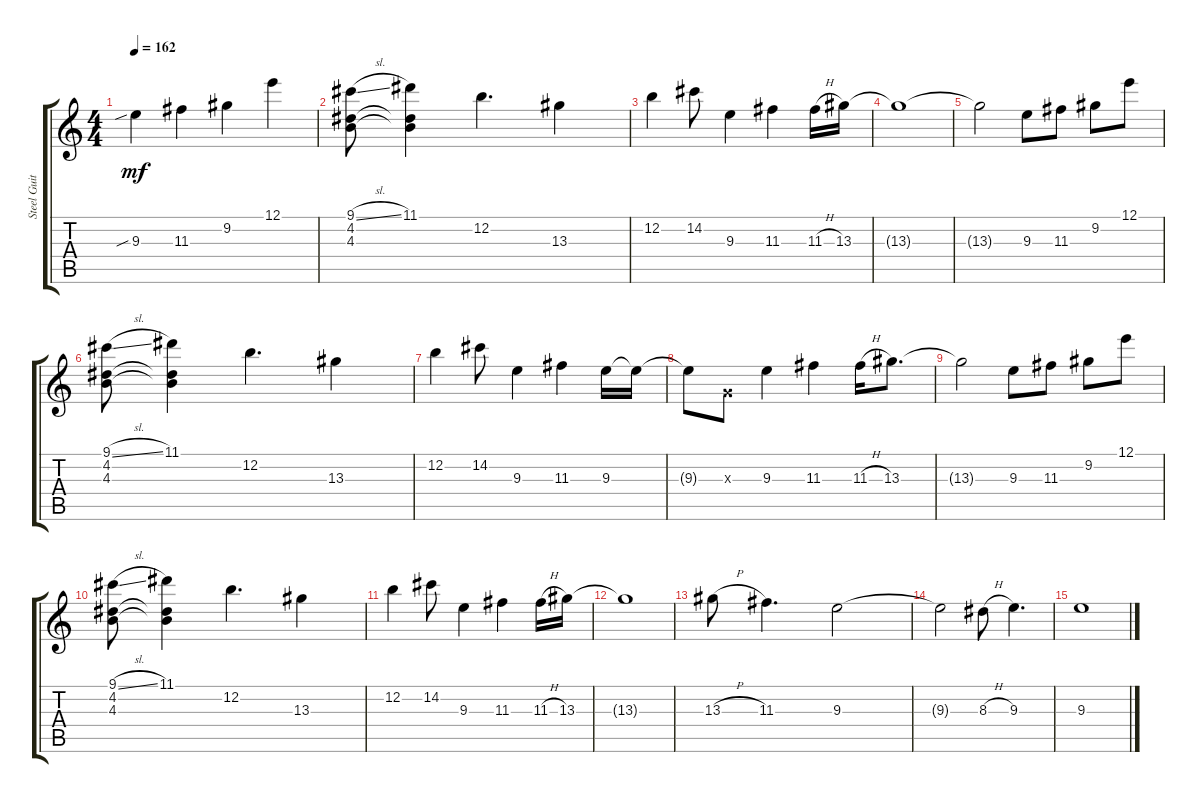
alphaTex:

\track ("Steel Guitar" "Steel Guit") {instrument acousticguitarsteel}
\staff {score tabs}
\tuning (E4 B3 G3 D3 A2 E2) {hide}
\ts (4 4)
\tempo 162
\clef g2
\ks c
9.3{sib}.4{dy mf instrument acousticguitarsteel} 11.3.4 9.2.4 12.1.4 |
(9.1{sl} 4.2 4.3).8 (11.1 4.2{t} 4.3{t}).4 12.2.4{d} 13.3.4 |
12.2.4 14.2.8 9.3.4 11.3.4 11.3{h}.16 13.3.16 |
13.3{t}.1 |
13.3{t}.2 9.3.8 11.3.8 9.2.8 12.1.8 |
(9.1{sl} 4.2 4.3).8 (11.1 4.2{t} 4.3{t}).4 12.2.4{d} 13.3.4 |
12.2.4 14.2.8 9.3.4 11.3.4 9.3.16 9.3{t}.16 |
9.3{t}.8 0.3{x}.8 9.3.4 11.3.4 11.3{h}.16 13.3.8{d} |
13.3{t}.2 9.3.8 11.3.8 9.2.8 12.1.8 |
(9.1{sl} 4.2 4.3).8 (11.1 4.2{t} 4.3{t}).4 12.2.4{d} 13.3.4 |
12.2.4 14.2.8 9.3.4 11.3.4 11.3{h}.16 13.3.16 |
13.3{t}.1 |
13.3{h}.8 11.3.4{d} 9.3.2 |
9.3{t}.2 8.3{h}.8 9.3.4{d} |
9.3.1
